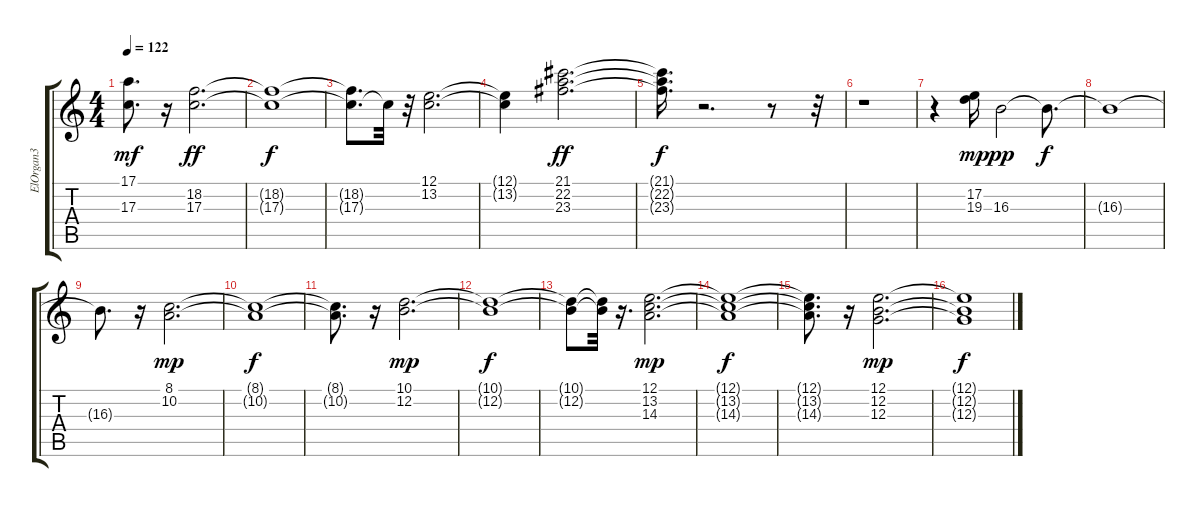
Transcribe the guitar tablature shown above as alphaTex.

\track ("ElOrgan3" "ElOrgan3") {instrument rockorgan}
\staff {score tabs}
\tuning (E4 B3 G3 D3 A2 E2) {hide}
\ts (4 4)
\tempo 122
\clef g2
\ks c
(17.1 17.3).8{d dy mf} r.16 (18.2 17.3).2{d dy ff} |
(18.2{t} 17.3{t}).1{dy f} |
(18.2{t} 17.3{t}).8{d} 17.3{t}.32 r.32 (12.1 13.2).2{d} |
(12.1{t} 13.2{t}).4 (21.1 22.2 23.3).2{d dy ff} |
(21.1{t} 22.2{t} 23.3{t}).16{d dy f} r.2{d} r.8 r.32 |
r.1 |
r.4 (17.2 19.3).16{dy mp} 16.3.2{dy pp} 16.3{t}.8{d dy f} |
16.3{t}.1 |
16.3{t}.8{d} r.16 (8.1 10.2).2{d dy mp} |
(8.1{t} 10.2{t}).1{dy f} |
(8.1{t} 10.2{t}).8{d} r.16 (10.1 12.2).2{d dy mp} |
(10.1{t} 12.2{t}).1{dy f} |
(10.1{t} 12.2{t}).8 (10.1{t} 12.2{t}).32 r.16{d} (12.1 13.2 14.3).2{d dy mp} |
(12.1{t} 13.2{t} 14.3{t}).1{dy f} |
(12.1{t} 13.2{t} 14.3{t}).8{d} r.16 (12.1 12.2 12.3).2{d dy mp} |
(12.1{t} 12.2{t} 12.3{t}).1{dy f}
